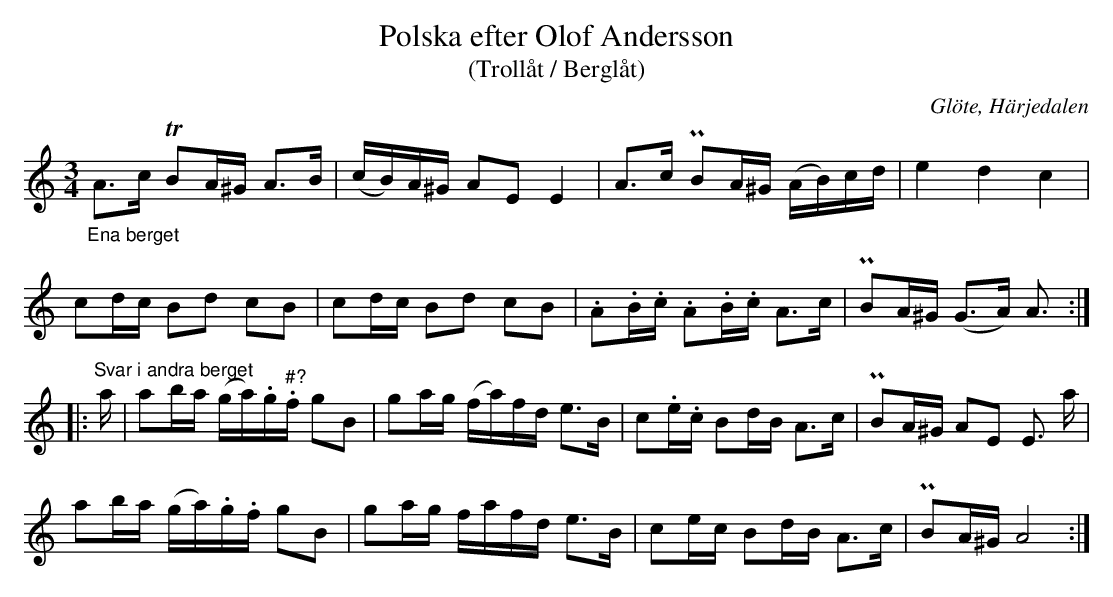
X:1
T: Polska efter Olof Andersson
T: (Trollåt / Berglåt)
O: Glöte, Härjedalen
M: 3/4
L: 1/16
K: Am
"_Ena berget" \
A2>c2 TB2A^G A2>B2 | (cB)A^G A2E2 E4   | A2>c2   PB2A^G  (AB)cd | e4     d4      c4 |
c2dc  B2d2   c2B2  | c2dc    B2d2 c2B2 | .A2.B.c .A2.B.c A2>c2  | PB2A^G (G2>A2) A3 ::
"^Svar i andra berget" \
a | a2ba (ga).g"^#?".f g2B2 | g2ag (fa)fd e2>B2 | c2.e.c B2dB A2>c2 | PB2A^G A2E2 E3 a  |
    a2ba (ga).g.f      g2B2 | g2ag fafd   e2>B2 | c2ec   B2dB A2>c2 | PB2A^G A8        :|
